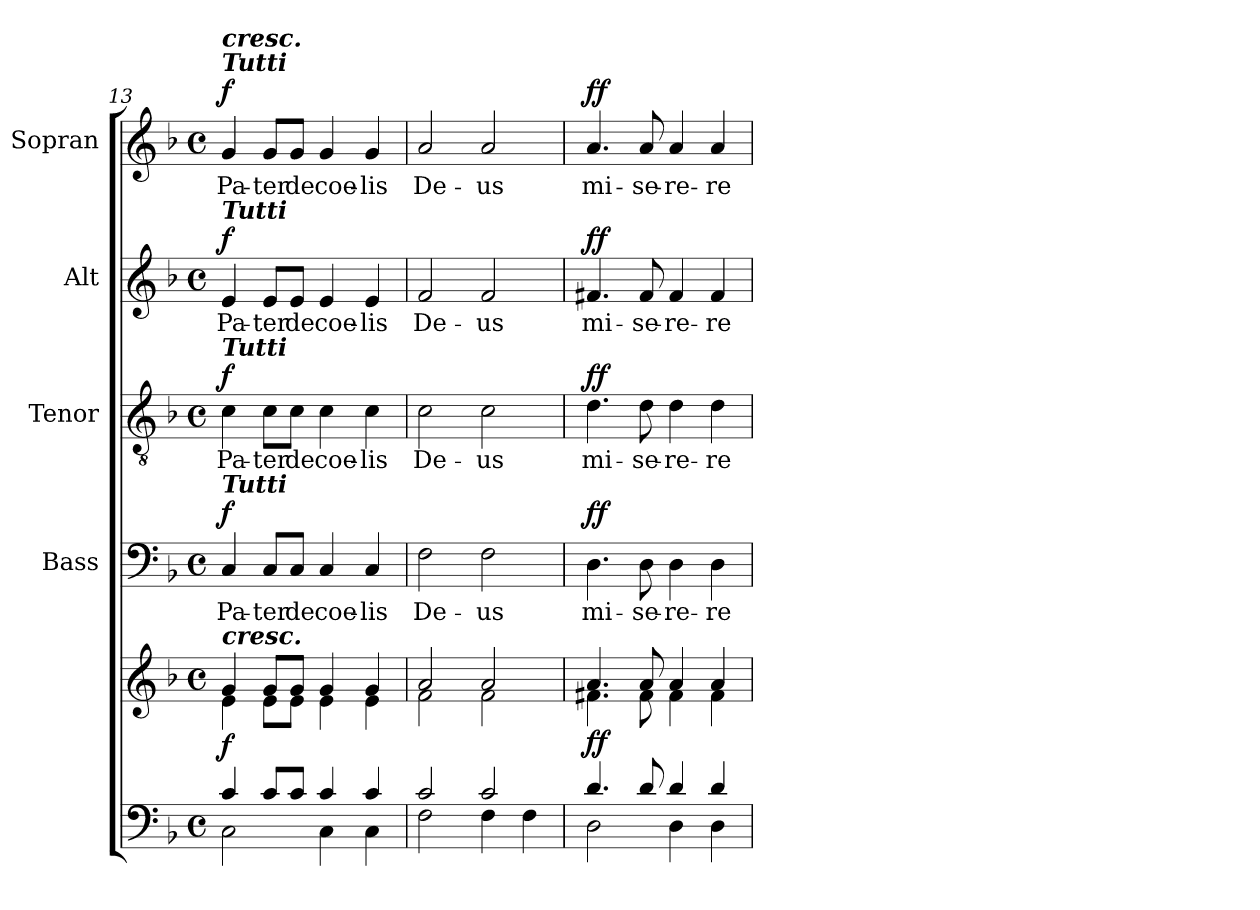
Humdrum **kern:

**kern	**kern	**dynam	**kern	**text	**dynam	**kern	**text	**dynam	**kern	**text	**dynam	**kern	**text	**dynam
*part5	*part5	*part5	*part4	*part4	*part4	*part3	*part3	*part3	*part2	*part2	*part2	*part1	*part1	*part1
*staff6	*staff5	*staff5/6	*staff4	*staff4	*staff4	*staff3	*staff3	*staff3	*staff2	*staff2	*staff2	*staff1	*staff1	*staff1
*	*	*	*I"Bass	*	*	*I"Tenor	*	*	*I"Alt	*	*	*I"Sopran	*	*
*	*	*	*I'B.	*	*	*I'T.	*	*	*I'A.	*	*	*I'S.	*	*
*clefF4	*clefG2	*	*clefF4	*	*	*clefGv2	*	*	*clefG2	*	*	*clefG2	*	*
*k[b-]	*k[b-]	*	*k[b-]	*	*	*k[b-]	*	*	*k[b-]	*	*	*k[b-]	*	*
*F:	*F:	*	*F:	*	*	*F:	*	*	*F:	*	*	*F:	*	*
*M4/4	*M4/4	*	*M4/4	*	*	*M4/4	*	*	*M4/4	*	*	*M4/4	*	*
*met(c)	*met(c)	*	*met(c)	*	*	*met(c)	*	*	*met(c)	*	*	*met(c)	*	*
=13	=13	=13	=13	=13	=13	=13	=13	=13	=13	=13	=13	=13	=13	=13
*^	*^	*	*	*	*	*	*	*	*	*	*	*	*	*
!	!	!	!	!	!	!	!	!	!	!	!	!	!	!LO:TX:a:Bi:t=Tutti	!	!
!	!	!	!	!	!	!	!	!	!	!	!	!	!	!LO:TX:a:Bi:t=cresc.	!	!
!	!	!	!	!	!	!	!	!	!	!	!LO:TX:a:Bi:t=Tutti	!	!	!	!	!
!	!	!	!	!	!	!	!	!LO:TX:a:Bi:t=Tutti	!	!	!	!	!	!	!	!
!	!	!	!	!	!LO:TX:a:Bi:t=Tutti	!	!	!	!	!	!	!	!	!	!	!
!	!	!LO:TX:a:Bi:t=cresc.	!	!	!	!	!	!	!	!	!	!	!	!	!	!
!	!	!	!	!LO:DY:b	!	!LO:LY:b	!LO:DY:a	!	!LO:LY:b	!LO:DY:a	!	!LO:LY:b	!LO:DY:a	!	!LO:LY:b	!LO:DY:a
4c/	2C\	4g/	4e\	f	4C/	Pa-	f	4c\	Pa-	f	4e/	Pa-	f	4g/	Pa-	f
!	!	!	!	!	!	!LO:LY:b	!	!	!LO:LY:b	!	!	!LO:LY:b	!	!	!LO:LY:b	!
8c/L	.	8g/L	8e\L	.	8C/L	-ter	.	8c\L	-ter	.	8e/L	-ter	.	8g/L	-ter	.
!	!	!	!	!	!	!LO:LY:b	!	!	!LO:LY:b	!	!	!LO:LY:b	!	!	!LO:LY:b	!
8c/J	.	8g/J	8e\J	.	8C/J	de	.	8c\J	de	.	8e/J	de	.	8g/J	de	.
!	!	!	!	!	!	!LO:LY:b	!	!	!LO:LY:b	!	!	!LO:LY:b	!	!	!LO:LY:b	!
4c/	4C\	4g/	4e\	.	4C/	coe-	.	4c\	coe-	.	4e/	coe-	.	4g/	coe-	.
!	!	!	!	!	!	!LO:LY:b	!	!	!LO:LY:b	!	!	!LO:LY:b	!	!	!LO:LY:b	!
4c/	4C\	4g/	4e\	.	4C/	-lis	.	4c\	-lis	.	4e/	-lis	.	4g/	-lis	.
=14	=14	=14	=14	=14	=14	=14	=14	=14	=14	=14	=14	=14	=14	=14	=14	=14
!	!	!	!	!	!	!LO:LY:b	!	!	!LO:LY:b	!	!	!LO:LY:b	!	!	!LO:LY:b	!
2c/	2F\	2a/	2f\	.	2F\	De-	.	2c\	De-	.	2f/	De-	.	2a/	De-	.
!	!	!	!	!	!	!LO:LY:b	!	!	!LO:LY:b	!	!	!LO:LY:b	!	!	!LO:LY:b	!
2c/	4F\	2a/	2f\	.	2F\	-us	.	2c\	-us	.	2f/	-us	.	2a/	-us	.
.	4F\	.	.	.	.	.	.	.	.	.	.	.	.	.	.	.
!!LO:LB:g=z
=15	=15	=15	=15	=15	=15	=15	=15	=15	=15	=15	=15	=15	=15	=15	=15	=15
!	!	!	!	!LO:DY:b	!	!LO:LY:b	!LO:DY:a	!	!LO:LY:b	!LO:DY:a	!	!LO:LY:b	!LO:DY:a	!	!LO:LY:b	!LO:DY:a
4.d/	2D\	4.a/	4.f#X\	ff	4.D\	mi-	ff	4.d\	mi-	ff	4.f#X/	mi-	ff	4.a/	mi-	ff
!	!	!	!	!	!	!LO:LY:b	!	!	!LO:LY:b	!	!	!LO:LY:b	!	!	!LO:LY:b	!
8d/	.	8a/	8f#\	.	8D\	-se-	.	8d\	-se-	.	8f#/	-se-	.	8a/	-se-	.
!	!	!	!	!	!	!LO:LY:b	!	!	!LO:LY:b	!	!	!LO:LY:b	!	!	!LO:LY:b	!
4d/	4D\	4a/	4f#\	.	4D\	-re-	.	4d\	-re-	.	4f#/	-re-	.	4a/	-re-	.
!	!	!	!	!	!	!LO:LY:b	!	!	!LO:LY:b	!	!	!LO:LY:b	!	!	!LO:LY:b	!
4d/	4D\	4a/	4f#\	.	4D\	-re	.	4d\	-re	.	4f#/	-re	.	4a/	-re	.
*v	*v	*	*	*	*	*	*	*	*	*	*	*	*	*	*	*
*	*v	*v	*	*	*	*	*	*	*	*	*	*	*	*	*
=	=	=	=	=	=	=	=	=	=	=	=	=	=	=
*-	*-	*-	*-	*-	*-	*-	*-	*-	*-	*-	*-	*-	*-	*-
